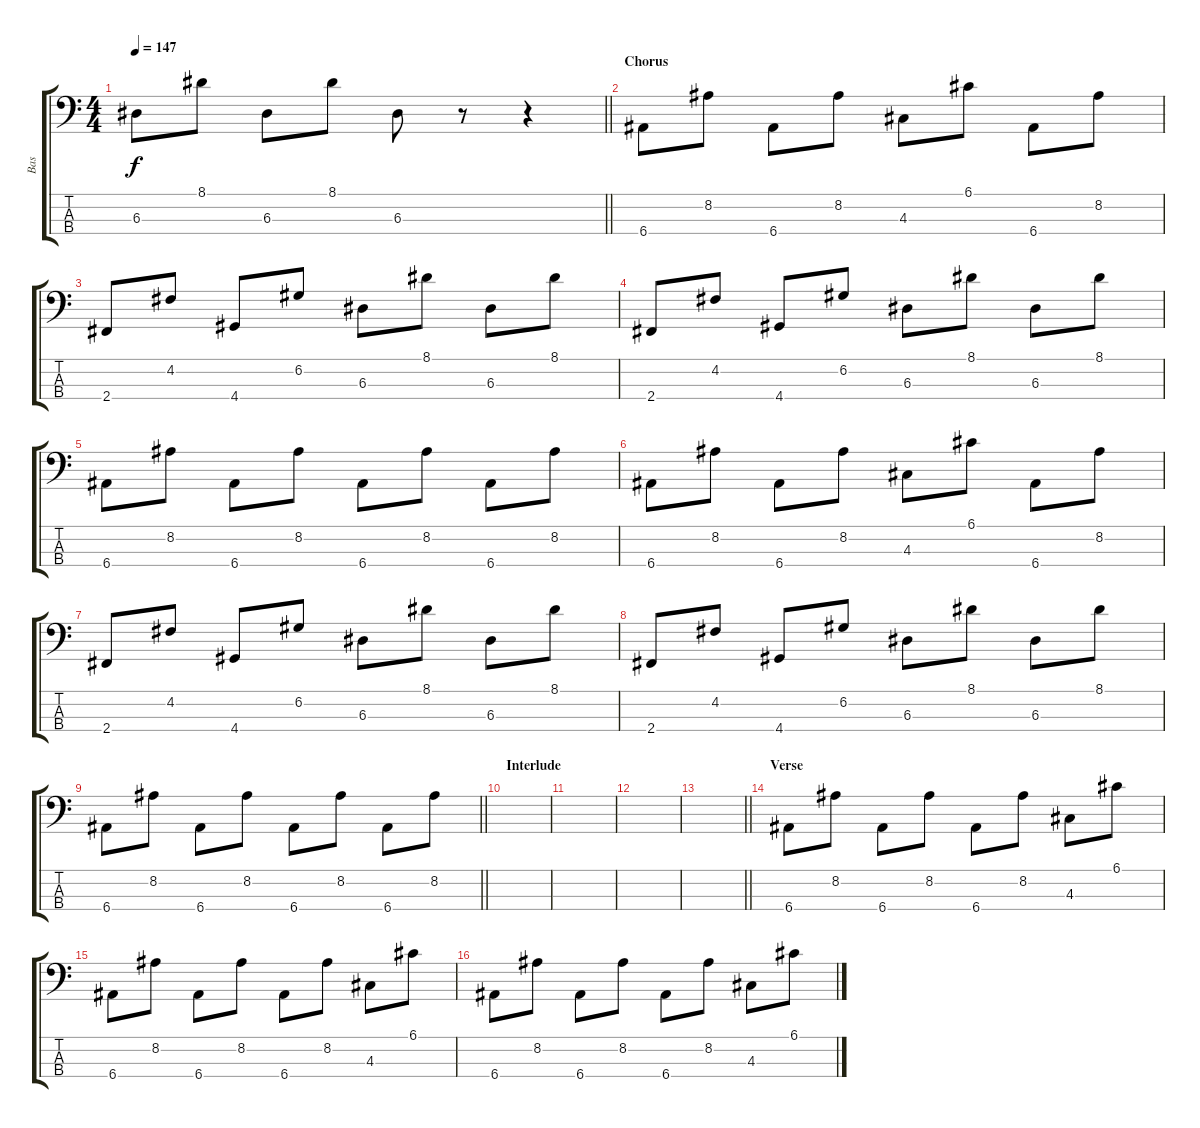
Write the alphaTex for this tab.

\track ("Bas" "Bas") {instrument electricbasspick}
\staff {score tabs}
\tuning (G2 D2 A1 E1) {hide}
\ts (4 4)
\tempo 147
\clef f4
\barLineRight lightlight
\ks c
6.3.8{dy f} 8.1.8 6.3.8 8.1.8 6.3.8 r.8 r.4 |
\section ("" "Chorus")
6.4.8 8.2.8 6.4.8 8.2.8 4.3.8 6.1.8 6.4.8 8.2.8 |
2.4.8 4.2.8 4.4.8 6.2.8 6.3.8 8.1.8 6.3.8 8.1.8 |
2.4.8 4.2.8 4.4.8 6.2.8 6.3.8 8.1.8 6.3.8 8.1.8 |
6.4.8 8.2.8 6.4.8 8.2.8 6.4.8 8.2.8 6.4.8 8.2.8 |
6.4.8 8.2.8 6.4.8 8.2.8 4.3.8 6.1.8 6.4.8 8.2.8 |
2.4.8 4.2.8 4.4.8 6.2.8 6.3.8 8.1.8 6.3.8 8.1.8 |
2.4.8 4.2.8 4.4.8 6.2.8 6.3.8 8.1.8 6.3.8 8.1.8 |
\barLineRight lightlight
6.4.8 8.2.8 6.4.8 8.2.8 6.4.8 8.2.8 6.4.8 8.2.8 |
\section ("" "Interlude")
|
|
|
\barLineRight lightlight
|
\section ("" "Verse")
6.4.8 8.2.8 6.4.8 8.2.8 6.4.8 8.2.8 4.3.8 6.1.8 |
6.4.8 8.2.8 6.4.8 8.2.8 6.4.8 8.2.8 4.3.8 6.1.8 |
6.4.8 8.2.8 6.4.8 8.2.8 6.4.8 8.2.8 4.3.8 6.1.8
